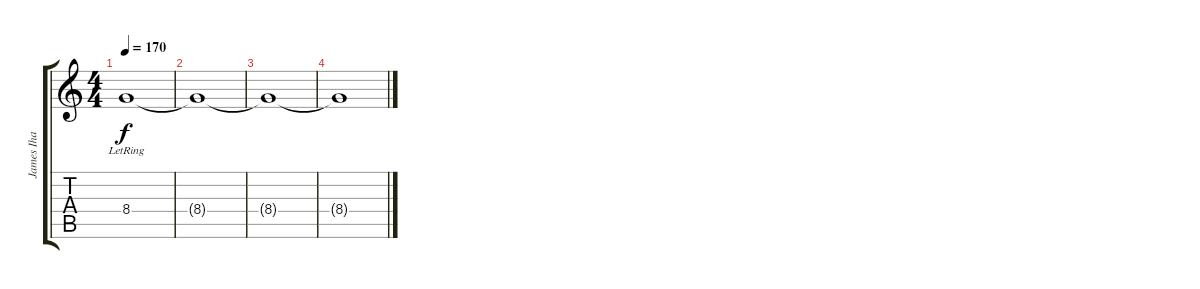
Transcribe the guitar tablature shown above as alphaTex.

\track ("James Iha - Rythm Guitar" "James Iha ") {instrument acousticguitarnylon}
\staff {score tabs}
\tuning (Db4 Ab3 E3 B2 Gb2 Db2) {hide}
\ts (4 4)
\tempo 170
\clef g2
\ks c
8.4{lr}.1{dy f volume 0} |
8.4{t}.1 |
8.4{t}.1 |
8.4{t}.1
